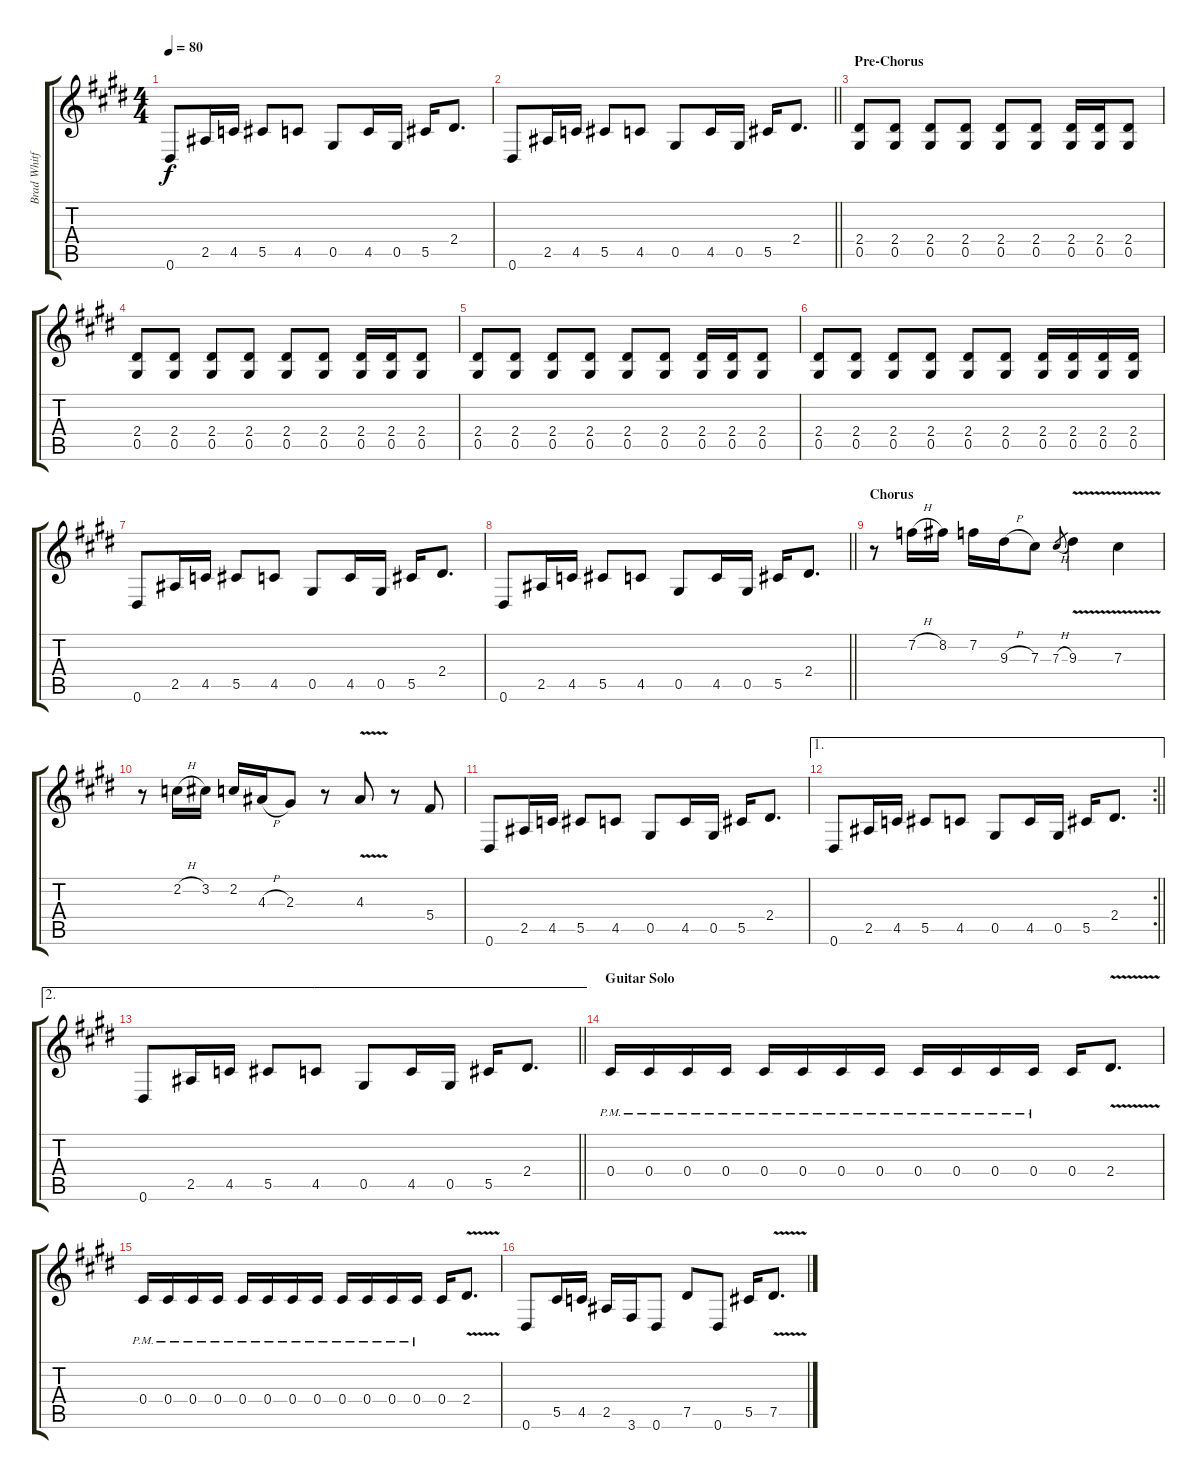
\track ("Brad Whitford (Ryhthm)" "Brad Whitf") {instrument electricguitarclean}
\staff {score tabs}
\tuning (Eb4 Bb3 Gb3 Db3 Ab2 Eb2) {hide}
\ts (4 4)
\tempo 80
\clef g2
\ks e
0.6.8{dy f} 2.5.16 4.5.16 5.5.8 4.5.8 0.5.8 4.5.16 0.5.16 5.5.16 2.4.8{d} |
\barLineRight lightlight
0.6.8 2.5.16 4.5.16 5.5.8 4.5.8 0.5.8 4.5.16 0.5.16 5.5.16 2.4.8{d} |
\section ("" "Pre-Chorus")
(2.4 0.5).8 (2.4 0.5).8 (2.4 0.5).8 (2.4 0.5).8 (2.4 0.5).8 (2.4 0.5).8 (2.4 0.5).16 (2.4 0.5).16 (2.4 0.5).8 |
(2.4 0.5).8 (2.4 0.5).8 (2.4 0.5).8 (2.4 0.5).8 (2.4 0.5).8 (2.4 0.5).8 (2.4 0.5).16 (2.4 0.5).16 (2.4 0.5).8 |
(2.4 0.5).8 (2.4 0.5).8 (2.4 0.5).8 (2.4 0.5).8 (2.4 0.5).8 (2.4 0.5).8 (2.4 0.5).16 (2.4 0.5).16 (2.4 0.5).8 |
(2.4 0.5).8 (2.4 0.5).8 (2.4 0.5).8 (2.4 0.5).8 (2.4 0.5).8 (2.4 0.5).8 (2.4 0.5).16 (2.4 0.5).16 (2.4 0.5).16 (2.4 0.5).16 |
0.6.8 2.5.16 4.5.16 5.5.8 4.5.8 0.5.8 4.5.16 0.5.16 5.5.16 2.4.8{d} |
\barLineRight lightlight
0.6.8 2.5.16 4.5.16 5.5.8 4.5.8 0.5.8 4.5.16 0.5.16 5.5.16 2.4.8{d} |
\section ("" "Chorus")
r.8 7.2{h}.16 8.2.16 7.2.16 9.3{h}.16 7.3.8 7.3{h}.8{gr} 9.3{v}.4 7.3{v}.4 |
r.8 2.2{h}.16 3.2.16 2.2.16 4.3{h}.16 2.3.8 r.8 4.3{v}.8 r.8 5.4.8 |
0.6.8 2.5.16 4.5.16 5.5.8 4.5.8 0.5.8 4.5.16 0.5.16 5.5.16 2.4.8{d} |
\ae 1
\rc 2
\barLineRight lightlight
0.6.8 2.5.16 4.5.16 5.5.8 4.5.8 0.5.8 4.5.16 0.5.16 5.5.16 2.4.8{d} |
\ae 2
\barLineRight lightlight
0.6.8 2.5.16 4.5.16 5.5.8 4.5.8 0.5.8 4.5.16 0.5.16 5.5.16 2.4.8{d} |
\section ("" "Guitar Solo")
0.4{pm}.16 0.4{pm}.16 0.4{pm}.16 0.4{pm}.16 0.4{pm}.16 0.4{pm}.16 0.4{pm}.16 0.4{pm}.16 0.4{pm}.16 0.4{pm}.16 0.4{pm}.16 0.4{pm}.16 0.4.16 2.4{v}.8{d} |
0.4{pm}.16 0.4{pm}.16 0.4{pm}.16 0.4{pm}.16 0.4{pm}.16 0.4{pm}.16 0.4{pm}.16 0.4{pm}.16 0.4{pm}.16 0.4{pm}.16 0.4{pm}.16 0.4{pm}.16 0.4.16 2.4{v}.8{d} |
0.6.8 5.5.16 4.5.16 2.5.16 3.6.16 0.6.8 7.5.8 0.6.8 5.5.16 7.5{v}.8{d}
